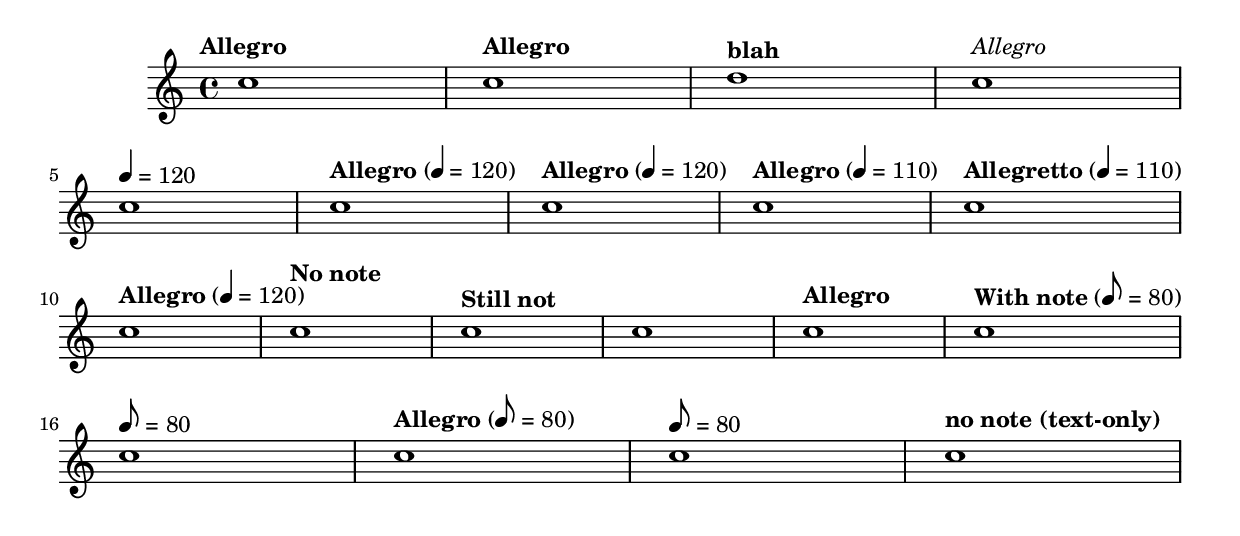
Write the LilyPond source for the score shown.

\version "2.16.0"

\header{
  texidoc="
The tempo command supports text markup and/@/or `duration=count'.  Using
@code{Score.tempoHideNote}, one can hide the `duration=count' in the tempo mark.
"
}

\relative c'' {
  \tempo "Allegro" c1
  \tempo "Allegro" c1
  $(make-event-chord (list (make-music 'TempoChangeEvent
                                        'text "blah")))
  d1
  \tempo \markup { \italic \medium "Allegro" } c1 \break
  \tempo 4 = 120 c1
  \tempo "Allegro" 4 = 120 c1
  \tempo "Allegro" 4 = 120 c1
  \tempo "Allegro" 4 = 110 c1
  \tempo "Allegretto" 4 = 110 c1 \break

  \set Score.tempoHideNote = ##f
  \tempo "Allegro" 4 = 120 c1
  \set Score.tempoHideNote = ##t
  \tempo "No note" 8 = 160 c1
  \tempo "Still not" c1
  % No text and also no note => \null markup
  \tempo 4 = 100 c1
  \tempo "Allegro" 4 = 120 c1
  \set Score.tempoHideNote = ##f
  \tempo "With note" 8 = 80 c1 \break

  % Unsetting the tempoText using only note=count:
  \tempo 8 = 80 c1
  \tempo "Allegro" 8 = 80 c1
  \tempo 8 = 80 c1
  
  % Unsetting the count using only text
  \tempo "no note (text-only)" c1
}
